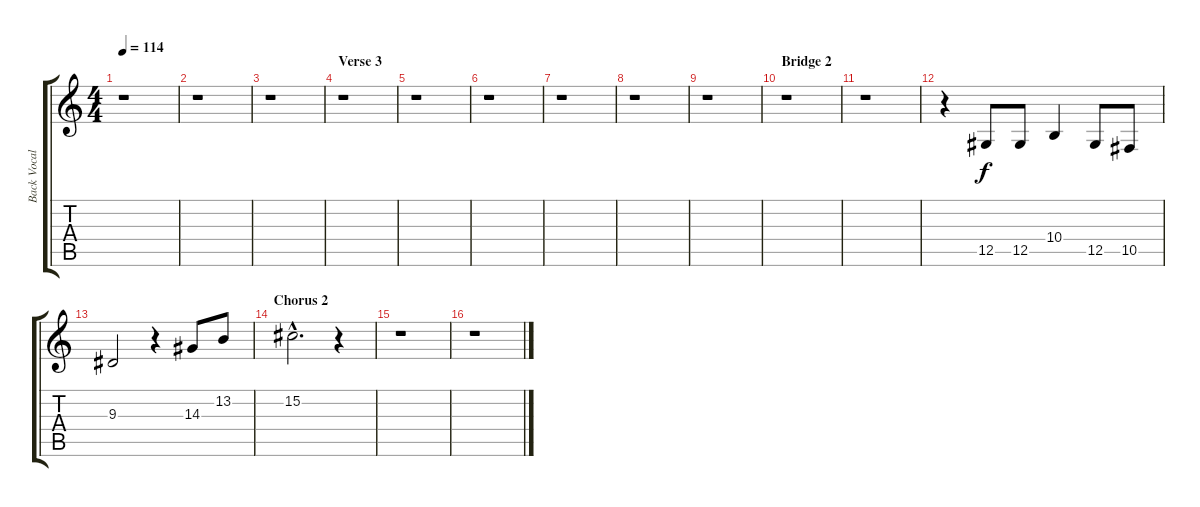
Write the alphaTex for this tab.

\track ("Back Vocal" "Back Vocal") {instrument viola}
\staff {score tabs}
\tuning (Eb4 Bb3 Gb3 Db3 Ab2 Eb2) {hide}
\ts (4 4)
\tempo 114
\clef g2
\ks c
r.1{dy f} |
r.1 |
r.1 |
\section ("" "Verse 3")
r.1 |
r.1 |
r.1 |
r.1 |
r.1 |
r.1 |
\section ("" "Bridge 2")
r.1 |
r.1 |
r.4 12.5.8 12.5.8 10.4.4 12.5.8 10.5.8 |
9.3.2 r.4 14.3.8 13.2.8 |
\section ("" "Chorus 2")
15.2{hac}.2{d} r.4 |
r.1 |
r.1
